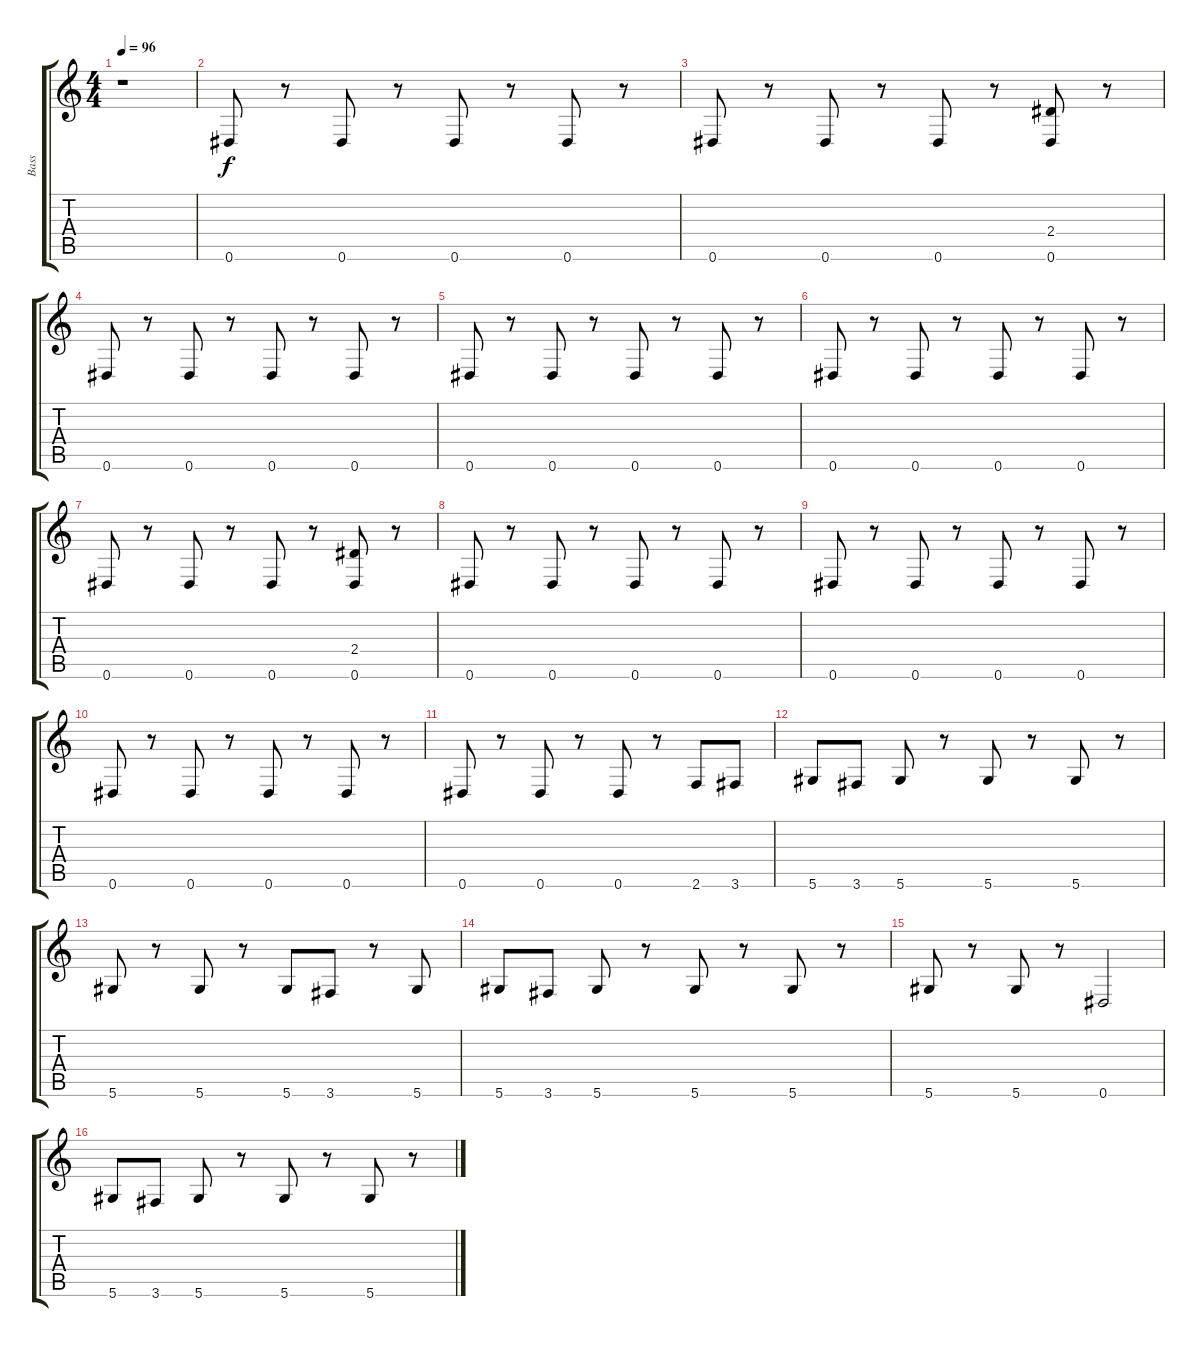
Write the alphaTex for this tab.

\track ("Bass" "Bass") {instrument electricbassfinger}
\staff {score tabs}
\tuning (Eb4 Bb3 Gb3 Db3 Ab2 Eb2) {hide}
\ts (4 4)
\tempo 96
\clef g2
\ks c
r.1{dy f instrument electricbassfinger} |
0.6.8 r.8 0.6.8 r.8 0.6.8 r.8 0.6.8 r.8 |
0.6.8 r.8 0.6.8 r.8 0.6.8 r.8 (2.4 0.6).8 r.8 |
0.6.8 r.8 0.6.8 r.8 0.6.8 r.8 0.6.8 r.8 |
0.6.8 r.8 0.6.8 r.8 0.6.8 r.8 0.6.8 r.8 |
0.6.8 r.8 0.6.8 r.8 0.6.8 r.8 0.6.8 r.8 |
0.6.8 r.8 0.6.8 r.8 0.6.8 r.8 (2.4 0.6).8 r.8 |
0.6.8 r.8 0.6.8 r.8 0.6.8 r.8 0.6.8 r.8 |
0.6.8 r.8 0.6.8 r.8 0.6.8 r.8 0.6.8 r.8 |
0.6.8 r.8 0.6.8 r.8 0.6.8 r.8 0.6.8 r.8 |
0.6.8 r.8 0.6.8 r.8 0.6.8 r.8 2.6.8 3.6.8 |
5.6.8 3.6.8 5.6.8 r.8 5.6.8 r.8 5.6.8 r.8 |
5.6.8 r.8 5.6.8 r.8 5.6.8 3.6.8 r.8 5.6.8 |
5.6.8 3.6.8 5.6.8 r.8 5.6.8 r.8 5.6.8 r.8 |
5.6.8 r.8 5.6.8 r.8 0.6.2 |
5.6.8 3.6.8 5.6.8 r.8 5.6.8 r.8 5.6.8 r.8
